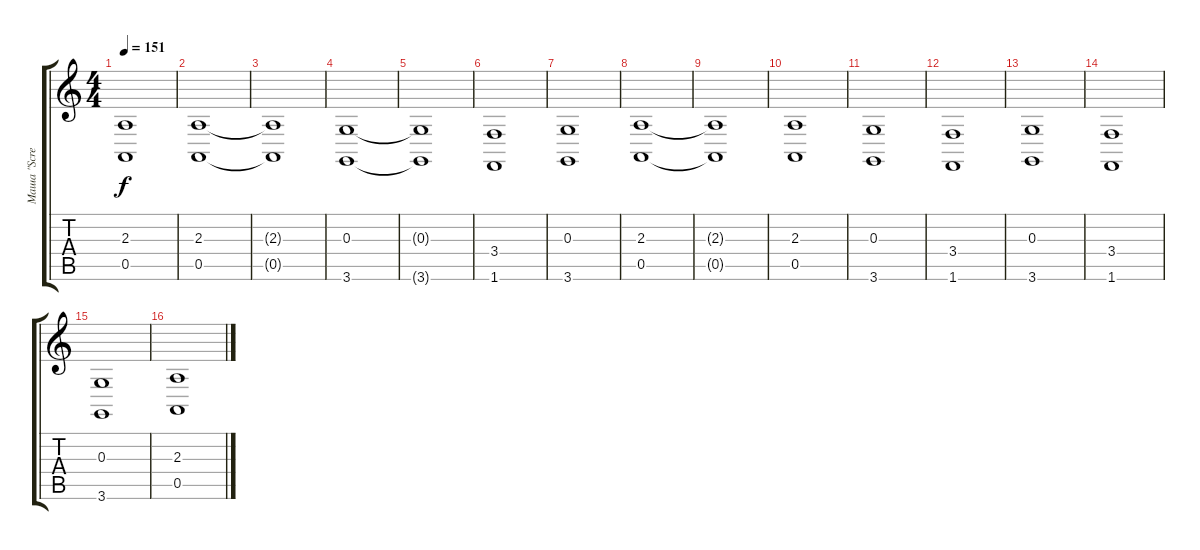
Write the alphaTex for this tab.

\track ("Маша \"Scream\"" "Маша \"Scre") {instrument pad4choir}
\staff {score tabs}
\tuning (E4 B3 G3 D3 A2 E2) {hide}
\ts (4 4)
\tempo 151
\clef g2
\ks c
(2.3{t} 0.5{t}).1{dy f} |
(2.3 0.5).1 |
(2.3{t} 0.5{t}).1 |
(0.3 3.6).1 |
(0.3{t} 3.6{t}).1 |
(3.4 1.6).1 |
(0.3 3.6).1 |
(2.3 0.5).1 |
(2.3{t} 0.5{t}).1 |
(2.3 0.5).1 |
(0.3 3.6).1 |
(3.4 1.6).1 |
(0.3 3.6).1 |
(3.4 1.6).1 |
(0.3 3.6).1 |
(2.3 0.5).1
